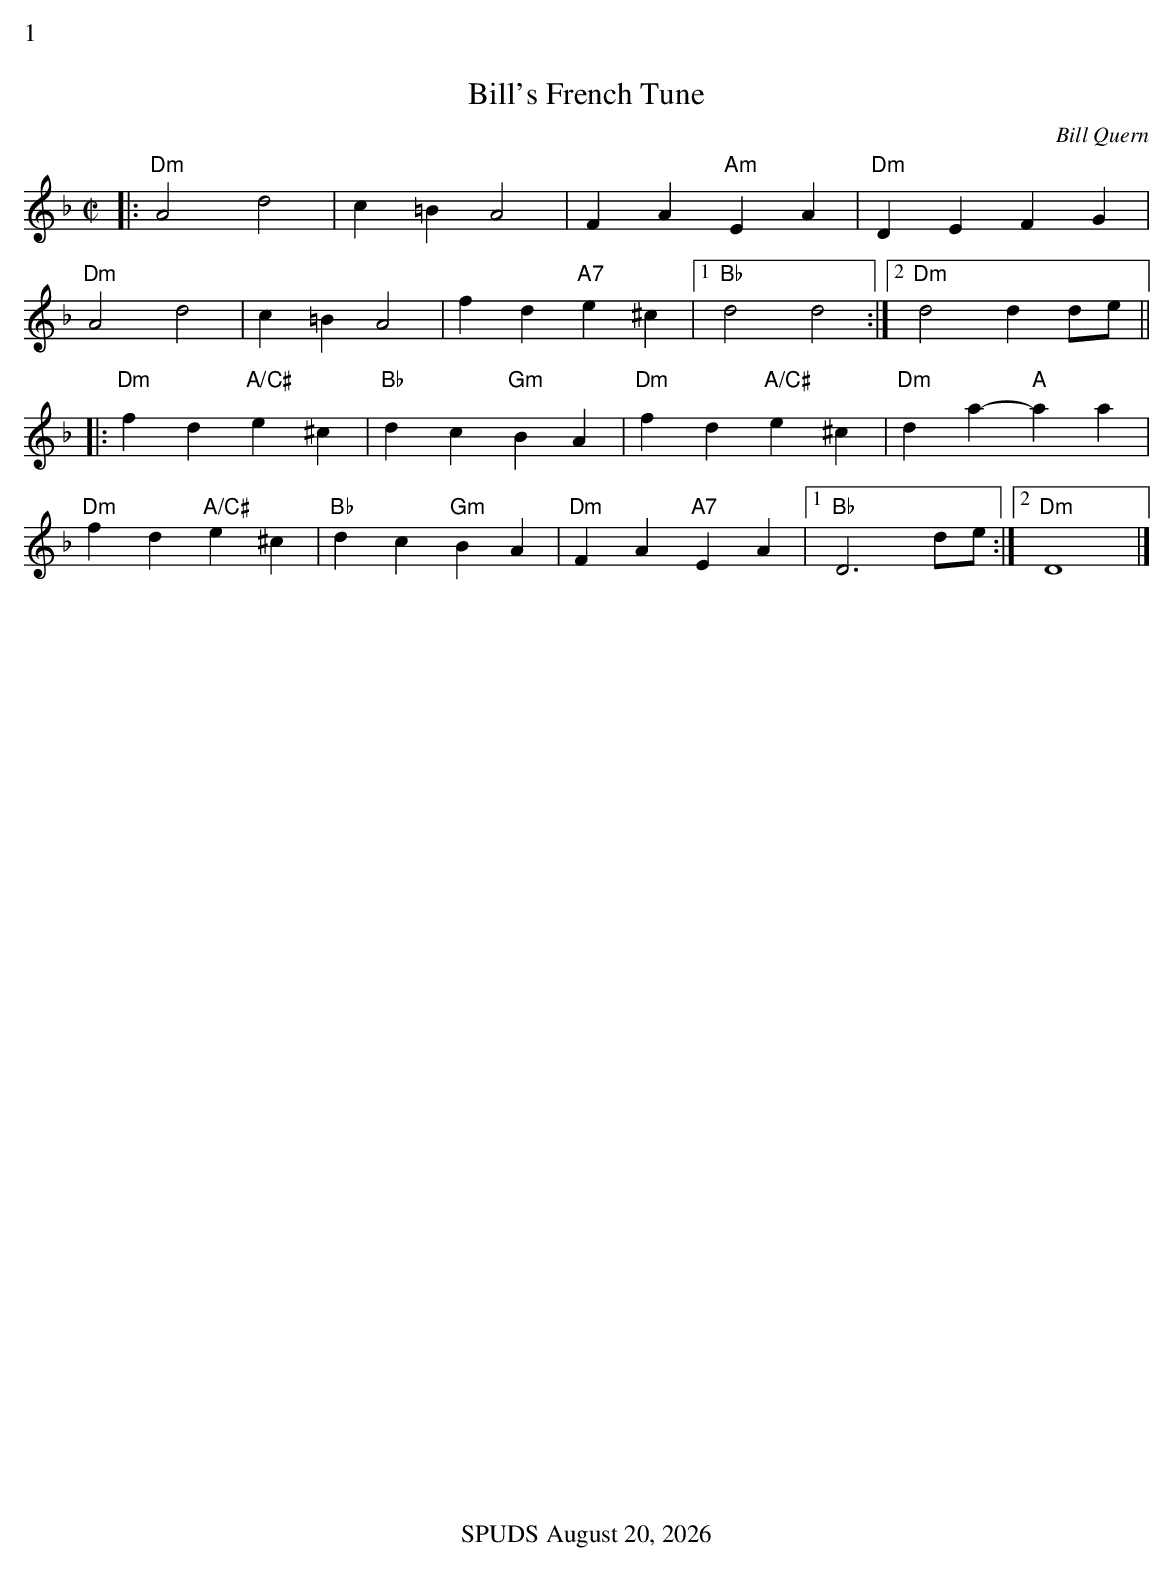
X:1
%%text 1
T:Bill's French Tune
C:Bill Quern
M:C|
L:1/4
K:Dm
|:"Dm" A2 d2 | c =B A2 | FA "Am"EA| "Dm" DEFG|
"Dm" A2 d2 | c =B A2 | fd "A7"e ^c|1"Bb" d2 d2 :|2"Dm"d2 d d/e/||
|:"Dm" fd "A/C#" e^c| "Bb" dc "Gm" BA | "Dm"fd "A/C#"e^c | "Dm"d a-"A"a a|
"Dm" fd "A/C#" e^c| "Bb" dc "Gm" BA |"Dm"FA "A7"EA |1 "Bb" D3 d/e/:|2"Dm" D4|]
